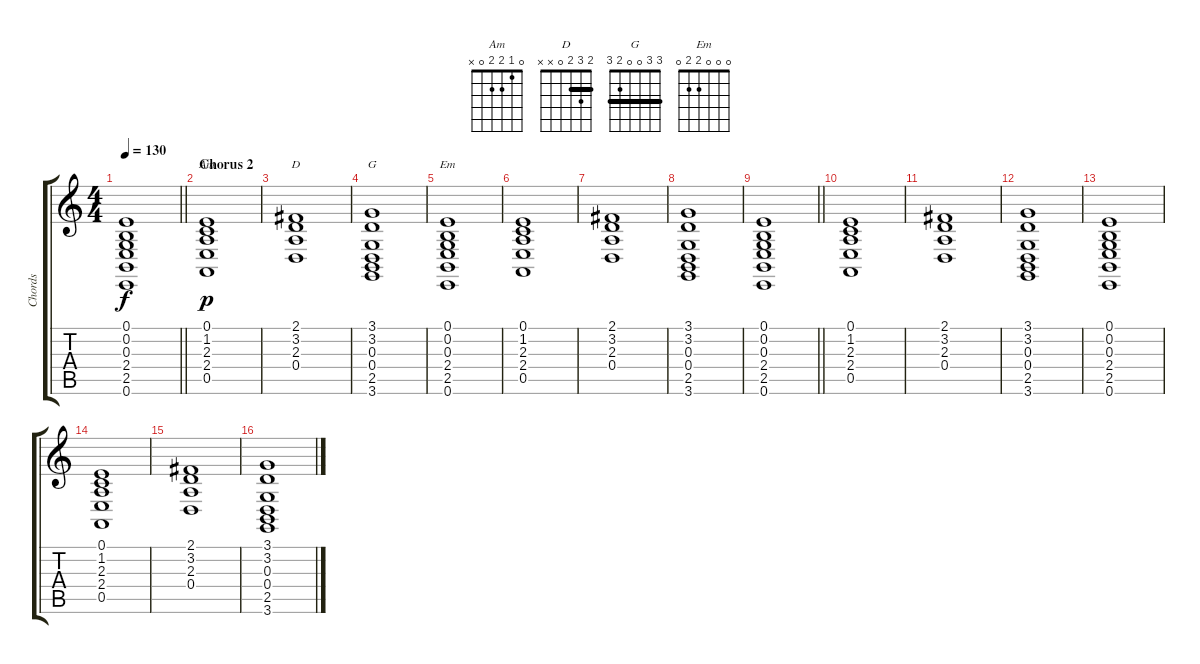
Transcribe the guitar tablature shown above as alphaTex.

\track ("Chords" "Chords") {instrument stringensemble1}
\staff {score tabs}
\tuning (E4 B3 G3 D3 A2 E2) {hide}
\chord ("Am" 0 1 2 2 0 x)
\chord ("D" 2 3 2 0 x x) {barre 2}
\chord ("G" 3 3 0 0 2 3) {barre 3}
\chord ("Em" 0 0 0 2 2 0)
\ts (4 4)
\tempo 130
\clef g2
\barLineRight lightlight
\ks aminor
(0.1{t} 0.2{t} 0.3{t} 2.4{t} 2.5{t} 0.6{t}).1{dy f} |
\section ("" "Chorus 2")
(0.1 1.2 2.3 2.4 0.5).1{ch "Am" dy p} |
(2.1 3.2 2.3 0.4).1{ch "D"} |
(3.1 3.2 0.3 0.4 2.5 3.6).1{ch "G"} |
(0.1 0.2 0.3 2.4 2.5 0.6).1{ch "Em"} |
(0.1 1.2 2.3 2.4 0.5).1 |
(2.1 3.2 2.3 0.4).1 |
(3.1 3.2 0.3 0.4 2.5 3.6).1 |
\barLineRight lightlight
(0.1 0.2 0.3 2.4 2.5 0.6).1 |
\section ("" "")
(0.1 1.2 2.3 2.4 0.5).1 |
(2.1 3.2 2.3 0.4).1 |
(3.1 3.2 0.3 0.4 2.5 3.6).1 |
(0.1 0.2 0.3 2.4 2.5 0.6).1 |
(0.1 1.2 2.3 2.4 0.5).1 |
(2.1 3.2 2.3 0.4).1 |
(3.1 3.2 0.3 0.4 2.5 3.6).1
